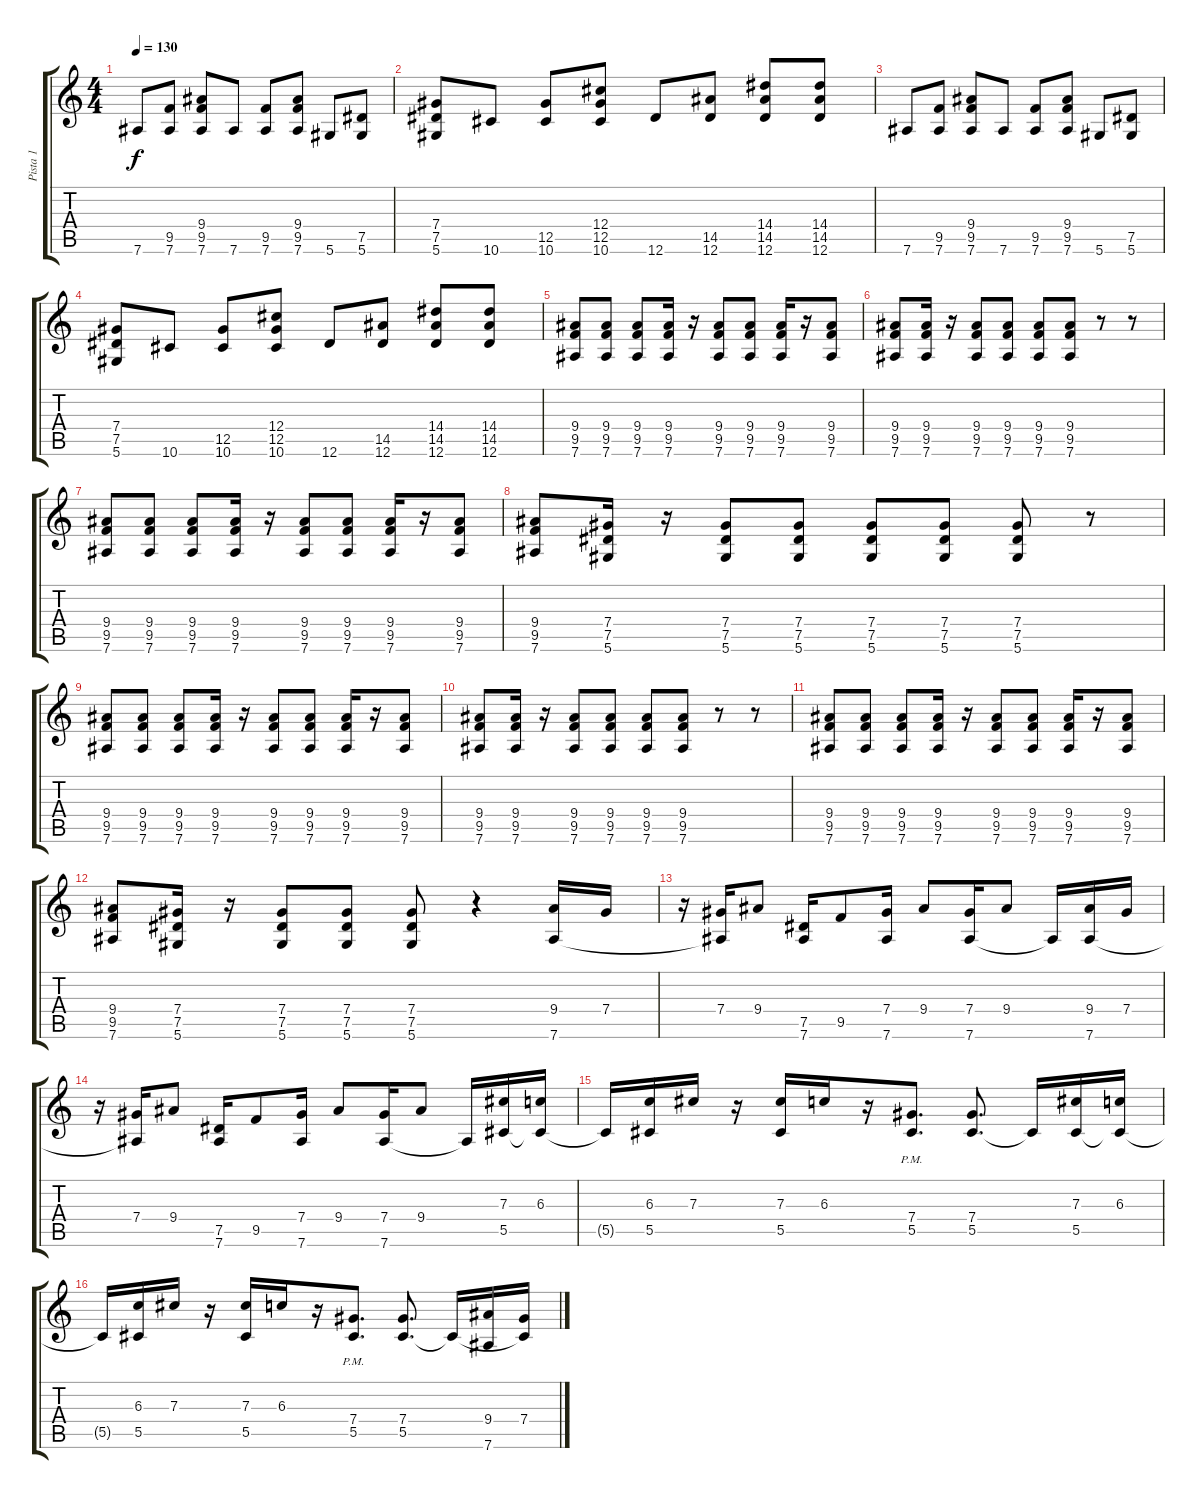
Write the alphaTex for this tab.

\track ("Pista 1" "Pista 1") {instrument electricguitarjazz}
\staff {score tabs}
\tuning (Eb4 Bb3 Gb3 Db3 Ab2 Eb2) {hide}
\ts (4 4)
\tempo 130
\clef g2
\ks c
7.6.8{dy f} (9.5 7.6).8 (9.4 9.5 7.6).8 7.6.8 (9.5 7.6).8 (9.4 9.5 7.6).8 5.6.8 (7.5 5.6).8 |
(7.4 7.5 5.6).8 10.6.8 (12.5 10.6).8 (12.4 12.5 10.6).8 12.6.8 (14.5 12.6).8 (14.4 14.5 12.6).8 (14.4 14.5 12.6).8 |
7.6.8 (9.5 7.6).8 (9.4 9.5 7.6).8 7.6.8 (9.5 7.6).8 (9.4 9.5 7.6).8 5.6.8 (7.5 5.6).8 |
(7.4 7.5 5.6).8 10.6.8 (12.5 10.6).8 (12.4 12.5 10.6).8 12.6.8 (14.5 12.6).8 (14.4 14.5 12.6).8 (14.4 14.5 12.6).8 |
(9.4 9.5 7.6).8 (9.4 9.5 7.6).8 (9.4 9.5 7.6).8 (9.4 9.5 7.6).16 r.16 (9.4 9.5 7.6).8 (9.4 9.5 7.6).8 (9.4 9.5 7.6).16 r.16 (9.4 9.5 7.6).8 |
(9.4 9.5 7.6).8 (9.4 9.5 7.6).16 r.16 (9.4 9.5 7.6).8 (9.4 9.5 7.6).8 (9.4 9.5 7.6).8 (9.4 9.5 7.6).8 r.8 r.8 |
(9.4 9.5 7.6).8 (9.4 9.5 7.6).8 (9.4 9.5 7.6).8 (9.4 9.5 7.6).16 r.16 (9.4 9.5 7.6).8 (9.4 9.5 7.6).8 (9.4 9.5 7.6).16 r.16 (9.4 9.5 7.6).8 |
(9.4 9.5 7.6).8 (7.4 7.5 5.6).16 r.16 (7.4 7.5 5.6).8 (7.4 7.5 5.6).8 (7.4 7.5 5.6).8 (7.4 7.5 5.6).8 (7.4 7.5 5.6).8 r.8 |
(9.4 9.5 7.6).8 (9.4 9.5 7.6).8 (9.4 9.5 7.6).8 (9.4 9.5 7.6).16 r.16 (9.4 9.5 7.6).8 (9.4 9.5 7.6).8 (9.4 9.5 7.6).16 r.16 (9.4 9.5 7.6).8 |
(9.4 9.5 7.6).8 (9.4 9.5 7.6).16 r.16 (9.4 9.5 7.6).8 (9.4 9.5 7.6).8 (9.4 9.5 7.6).8 (9.4 9.5 7.6).8 r.8 r.8 |
(9.4 9.5 7.6).8 (9.4 9.5 7.6).8 (9.4 9.5 7.6).8 (9.4 9.5 7.6).16 r.16 (9.4 9.5 7.6).8 (9.4 9.5 7.6).8 (9.4 9.5 7.6).16 r.16 (9.4 9.5 7.6).8 |
(9.4 9.5 7.6).8 (7.4 7.5 5.6).16 r.16 (7.4 7.5 5.6).8 (7.4 7.5 5.6).8 (7.4 7.5 5.6).8 r.4 (9.4 7.6).16 7.4.16 |
r.16 (7.4 7.6{t}).16 9.4.8 (7.5 7.6).16 9.5.8 (7.4 7.6).16 9.4.8 (7.4 7.6).16 9.4.8 7.6{t}.16 (9.4 7.6).16 7.4.16 |
r.16 (7.4 7.6{t}).16 9.4.8 (7.5 7.6).16 9.5.8 (7.4 7.6).16 9.4.8 (7.4 7.6).16 9.4.8 7.6{t}.16 (7.3 5.5).16 (6.3 5.5{t}).16 |
5.5{t}.16 (6.3 5.5).16 7.3.16 r.16 (7.3 5.5).16 6.3.16 r.16 (7.4 5.5{pm}).8{d} (7.4 5.5).8{d} 5.5{t}.16 (7.3 5.5).16 (6.3 5.5{t}).16 |
5.5{t}.16 (6.3 5.5).16 7.3.16 r.16 (7.3 5.5).16 6.3.16 r.16 (7.4 5.5{pm}).8{d} (7.4 5.5).8{d} 5.5{t}.16 (9.4 7.6).16 (7.4 5.5{t}).16
